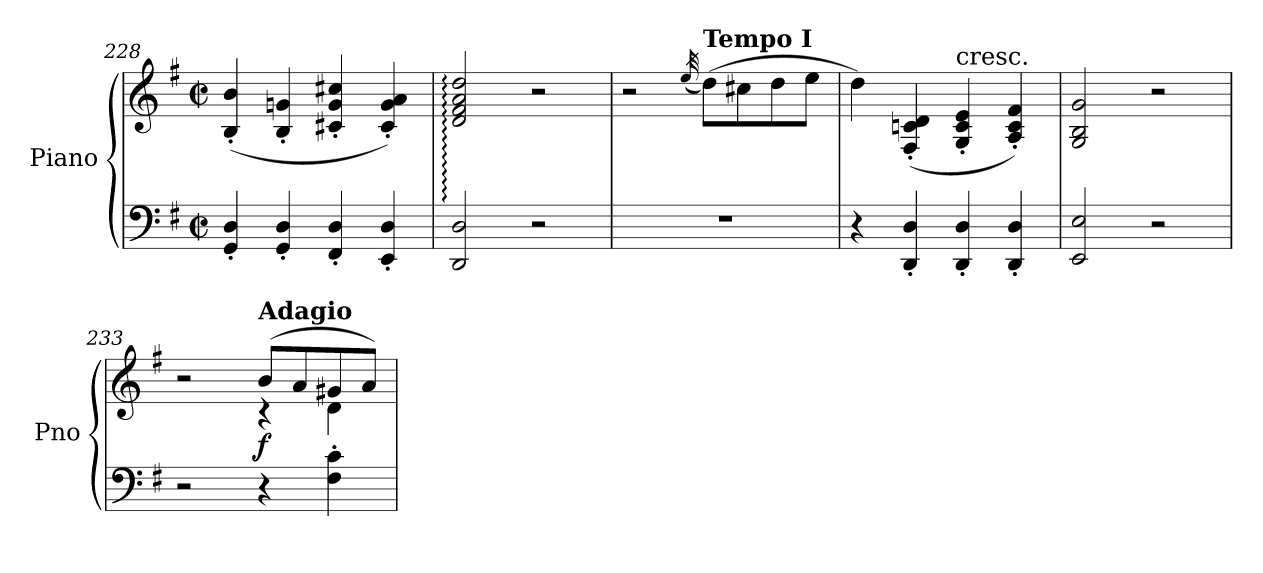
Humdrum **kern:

**kern	**kern	**dynam
*part1	*part1	*part1
*staff2	*staff1	*staff1/2
*I"Piano	*	*
*I'Pno	*	*
*clefF4	*clefG2	*
*k[f#]	*k[f#]	*
*G:	*G:	*
*M2/2	*M2/2	*
*met(c|)	*met(c|)	*
=228	=228	=228
4GG/' 4D/'	(4B/' 4b/'	.
4GG/' 4D/'	4B/' 4gn/'	.
4FF#/' 4D/'	4c#X/' 4g/' 4cc#X/'	.
4EE/' 4D/'	4c#/' 4g/' 4a/')	.
=229	=229	=229
*	*^	*
2DD/ 2D/	2d/ 2f#/ 2a/ 2dd/	2DDyy: 2Dyy: 2dyy: 2f#yy: 2ayy: 2ddyy:	.
2r	2r	2ryy	.
*	*v	*v	*
=230	=230	=230
1r	2r	.
.	(32qee/	.
!	!LO:TX:a:B:t=Tempo I	!
.	(8dd\L)	.
.	8cc#X\	.
.	8dd\	.
.	8ee\J	.
=231	=231	=231
4r	4dd\)	.
4DD/' 4D/'	(4F#/' 4cn/' 4d/'	.
!	!LO:TX:a:t=cresc.	!
4DD/' 4D/'	4G/' 4c/' 4e/'	.
4DD/' 4D/'	4A/' 4c/' 4f#/')	.
=232	=232	=232
2EE/ 2E/	2G/ 2B/ 2g/	.
2r	2r	.
!!LO:LB:g=z
=233	=233	=233
*	*^	*
2r	2r	2ryy	.
!	!LO:TX:a:B:t=Adagio	!	!
!	!	!	!LO:DY:b
4r	(8b/L	4rc	f
.	8a/	.	.
4F#\' 4c\'	8g#X/	4d\	.
.	8a/J)	.	.
*	*v	*v	*
=	=	=
*-	*-	*-
